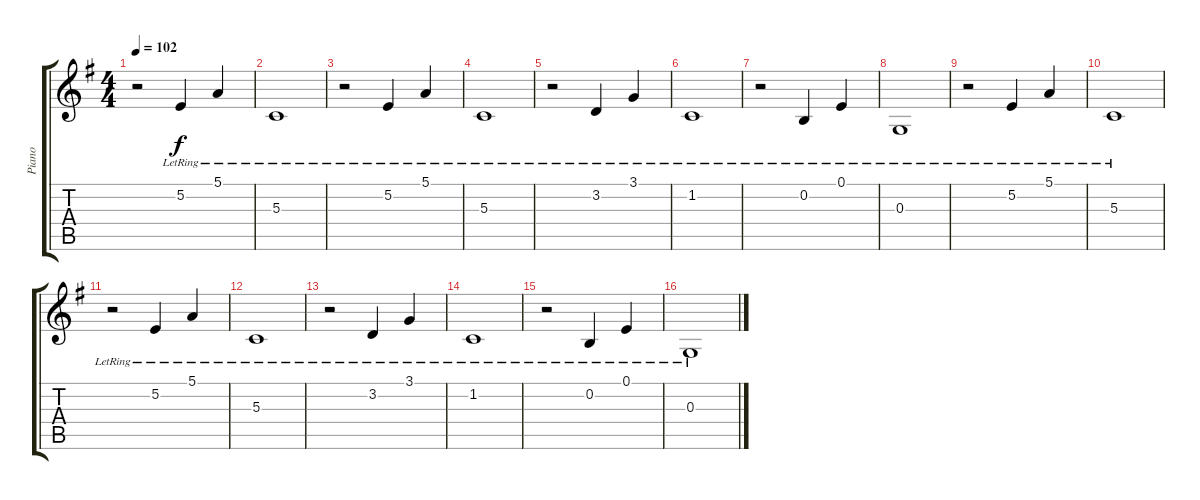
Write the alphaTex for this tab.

\track ("Piano" "Piano") {instrument acousticgrandpiano}
\staff {score tabs}
\tuning (E4 B3 G3 D3 A2 E2) {hide}
\ts (4 4)
\tempo 102
\clef g2
\ks g
r.2{dy f instrument acousticgrandpiano} 5.2{lr}.4 5.1{lr}.4 |
5.3{lr}.1 |
r.2 5.2{lr}.4 5.1{lr}.4 |
5.3{lr}.1 |
r.2 3.2{lr}.4 3.1{lr}.4 |
1.2{lr}.1 |
r.2 0.2{lr}.4 0.1{lr}.4 |
0.3{lr}.1 |
r.2 5.2{lr}.4 5.1{lr}.4 |
5.3{lr}.1 |
r.2 5.2{lr}.4 5.1{lr}.4 |
5.3{lr}.1 |
r.2 3.2{lr}.4 3.1{lr}.4 |
1.2{lr}.1 |
r.2 0.2{lr}.4 0.1{lr}.4 |
0.3{lr}.1
